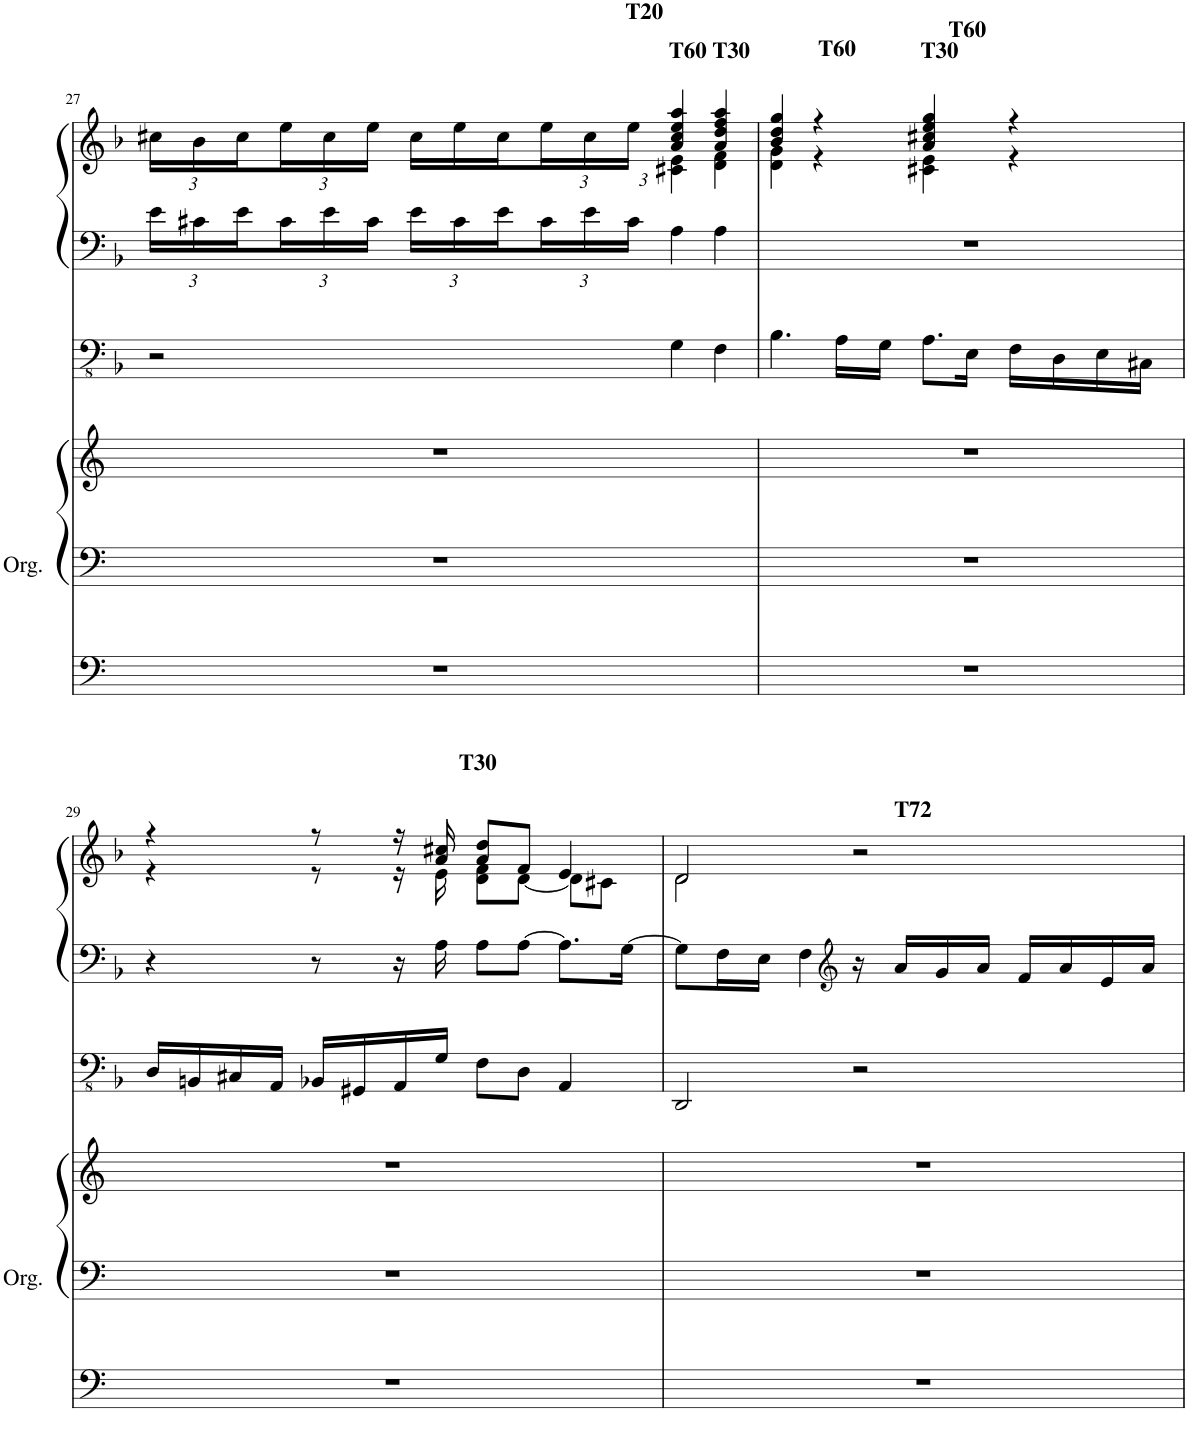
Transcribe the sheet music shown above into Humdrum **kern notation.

**kern	**kern	**kern	**kern	**kern	**kern
*part2	*part2	*part2	*part1	*part1	*part1
*staff6	*staff5	*staff4	*staff3	*staff2	*staff1
*I"Organ	*	*	*I"Organ	*	*
*I'Org.	*	*	*	*	*
!!LO:PB:g=z
*clefF4	*clefF4	*clefG2	*clefFv4	*clefF4	*clefG2
*	*	*	*Trd1c2	*Trd1c2	*Trd1c2
*k[]	*k[]	*k[]	*k[b-]	*k[b-]	*k[b-]
*M4/4	*M4/4	*M4/4	*M4/4	*M4/4	*M4/4
*	*	*	*	*Xbrackettup	*Xbrackettup
=27	=27	=27	=27	=27	=27
*	*	*	*	*	*^
1r	1r	1r	2r	24e\LL	24cc#X\LL	2ryy
.	.	.	.	24c#X\	24b-\	.
.	.	.	.	24e\	24cc#\	.
.	.	.	.	24c#\	24ee\	.
.	.	.	.	24e\	24cc#\	.
.	.	.	.	24c#\JJ	24ee\JJ	.
.	.	.	.	24e\LL	24cc#\LL	.
.	.	.	.	24c#\	24ee\	.
.	.	.	.	24e\	24cc#\	.
.	.	.	.	24c#\	24ee\	.
.	.	.	.	24e\	24cc#\	.
!	!	!	!	!	!LO:TX:a:B:t=T20	!
.	.	.	.	24c#\JJ	24ee\JJ	.
!	!	!	!	!	!LO:TX:a:B:t=T60	!
.	.	.	4GG\	4A\	4a/ 4cc#/ 4ee/ 4aa/	4c#X\ 4e\
!	!	!	!	!	!LO:TX:a:B:t=T30	!
.	.	.	4FF\	4A\	4a/ 4dd/ 4ff/ 4aa/	4d\ 4f\
=28	=28	=28	=28	=28	=28	=28
*	*	*	*	*	*^	*^
1r	1r	1r	4.BB-\	1r	4b-/ 4dd/ 4gg/	4d\ 4g\	4.ryy	2ryy
.	.	.	.	.	4r	4r	.	.
!	!	!	!	!	!	!	!LO:TX:a:B:t=T60	!
.	.	.	16AA\LL	.	.	.	2ryy	.
.	.	.	16GG\JJ	.	.	.	.	.
!	!	!	!	!	!LO:TX:a:B:t=T30	!	!	!
.	.	.	8.AA\L	.	4a/ 4cc#X/ 4ee/ 4gg/	4c#X\ 4e\	.	8.ryy
!	!	!	!	!	!	!	!	!LO:TX:a:B:t=T60
.	.	.	16EE\Jk	.	.	.	.	4ryy
.	.	.	16FF\LL	.	4r	4r	.	.
.	.	.	16DD\	.	.	.	.	.
.	.	.	16EE\	.	.	.	8ryy	.
.	.	.	16CC#X\JJ	.	.	.	.	16ryy
*	*	*	*	*	*	*v	*v	*v
!!LO:LB:g=z
=29	=29	=29	=29	=29	=29	=29
1r	1r	1r	16DD/LL	4r	4r	4r
.	.	.	16BBBn/	.	.	.
.	.	.	16CC#X/	.	.	.
.	.	.	16AAA/JJ	.	.	.
.	.	.	16BBB-X/LL	8r	8r	8r
.	.	.	16GGG#X/	.	.	.
.	.	.	16AAA/	16r	16r	16r
.	.	.	16GG/JJ	16A\	16a/ 16cc#X/	16e\
!	!	!	!	!	!LO:TX:a:B:t=T30	!
.	.	.	8FF\L	8A\L	8a/ 8dd/L	8d\ 8f\L
.	.	.	8DD\J	[8A\J	8f/J	[8d\J
.	.	.	4AAA/	8.A\L]	4e/	8d\L]
.	.	.	.	.	.	8c#X\J
.	.	.	.	[16G\Jk	.	.
=30	=30	=30	=30	=30	=30	=30
*	*	*	*	*	*	*^
1r	1r	1r	2DDD/	8G\L]	2d/	2d\	2ryy
.	.	.	.	16F\L	.	.	.
.	.	.	.	16E\JJ	.	.	.
.	.	.	.	4F\	.	.	.
*	*	*	*	*clefG2	*	*	*
.	.	.	2r	16r	2r	2ryy	16ryy
!	!	!	!	!	!	!	!LO:TX:a:B:t=T72
.	.	.	.	16a/LL	.	.	4..ryy
.	.	.	.	16g/	.	.	.
.	.	.	.	16a/JJ	.	.	.
.	.	.	.	16f/LL	.	.	.
.	.	.	.	16a/	.	.	.
.	.	.	.	16e/	.	.	.
.	.	.	.	16a/JJ	.	.	.
*	*	*	*	*	*v	*v	*v
=	=	=	=	=	=
*-	*-	*-	*-	*-	*-
